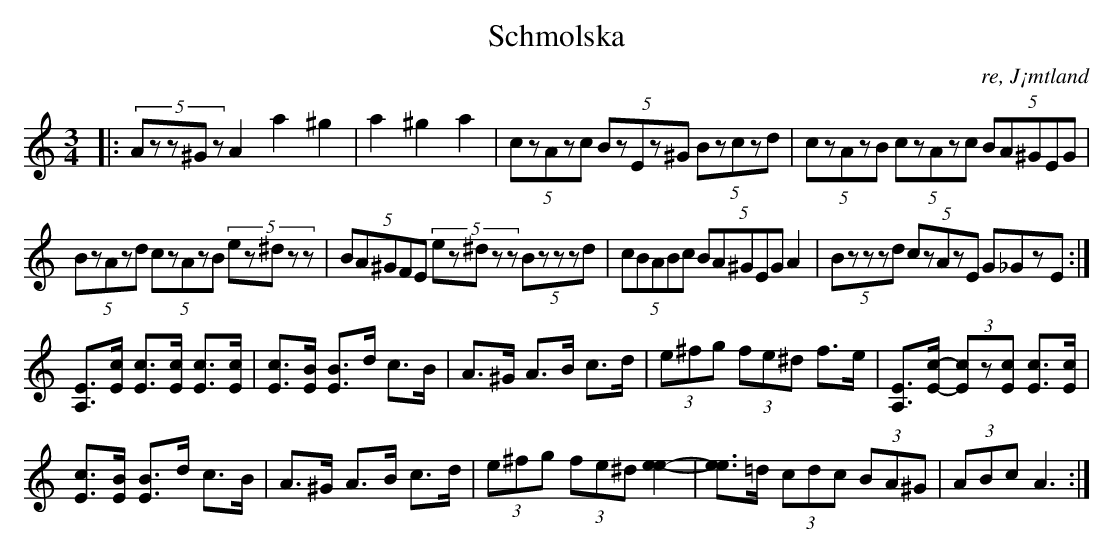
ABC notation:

X:1
T:Schmolska
O: re, J¡mtland
M:3/4
L:1/8
K:Am
|: (5:2Azz^Gz A2 a2 ^g2|a2 ^g2 a2|  (5:2czAzc (5:2BzEz^G (5:2Bzczd|  (5:2czAzB (5:2czAzc (5:2BA^GEG|
 (5:2BzAzd (5:2czAzB (5:2ez^dzz|  (5:2BA^GFE (5:2ez^dzz (5:2Bzzzd|  (5:2cBABc (5:2BA^GEG A2 | (5:2Bzzzd (5:2czAzE (5:2G_GzE  :|
[EA,]>[cE] [cE]>[cE] [cE]>[cE] | [cE]>[BE] [BE]>d c>B | A>^G A>B c>d | (3e^fg (3fe^d f>e | [EA,]>[c-E-] (3[cE]z[cE] [cE]>[cE] |
[cE]>[BE] [BE]>d c>B | A>^G A>B c>d | (3e^fg (3fe^d [e2-e2-] | [ee]>=d (3cdc (3BA^G | (3ABc A3 :|]
